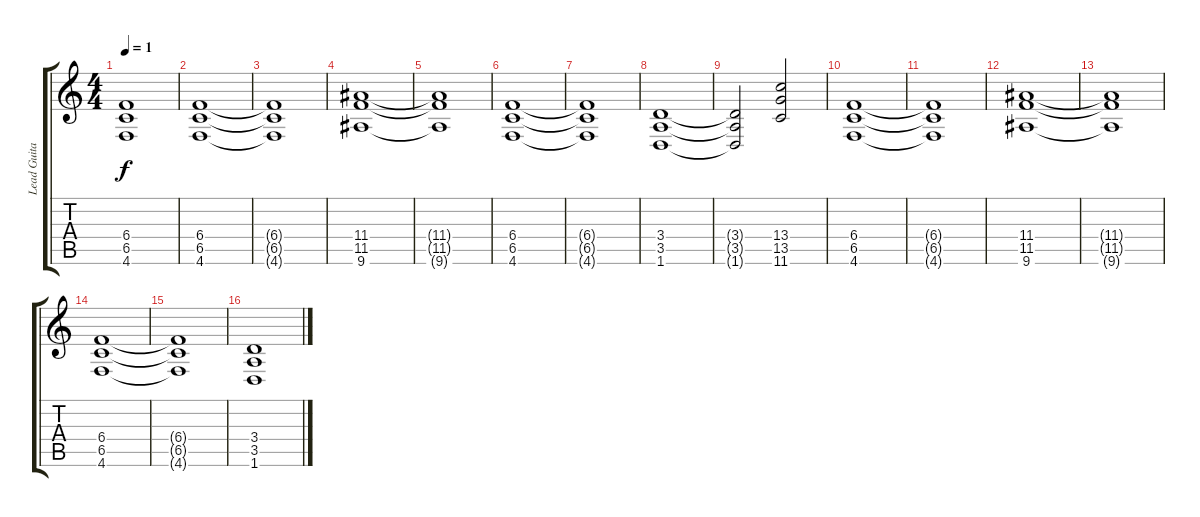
\track ("Lead Guitar (Crunch)" "Lead Guita") {instrument overdrivenguitar}
\staff {score tabs}
\tuning (C4 Bb3 E3 B2 Gb2 Db2) {hide}
\ts (4 4)
\tempo 1
\clef g2
\ks c
(6.4{t} 6.5{t} 4.6{t}).1{dy f} |
(6.4 6.5 4.6).1 |
(6.4{t} 6.5{t} 4.6{t}).1 |
(11.4 11.5 9.6).1 |
(11.4{t} 11.5{t} 9.6{t}).1 |
(6.4 6.5 4.6).1 |
(6.4{t} 6.5{t} 4.6{t}).1 |
(3.4 3.5 1.6).1 |
(3.4{t} 3.5{t} 1.6{t}).2 (13.4 13.5 11.6).2 |
(6.4 6.5 4.6).1 |
(6.4{t} 6.5{t} 4.6{t}).1 |
(11.4 11.5 9.6).1 |
(11.4{t} 11.5{t} 9.6{t}).1 |
(6.4 6.5 4.6).1 |
(6.4{t} 6.5{t} 4.6{t}).1 |
(3.4 3.5 1.6).1
